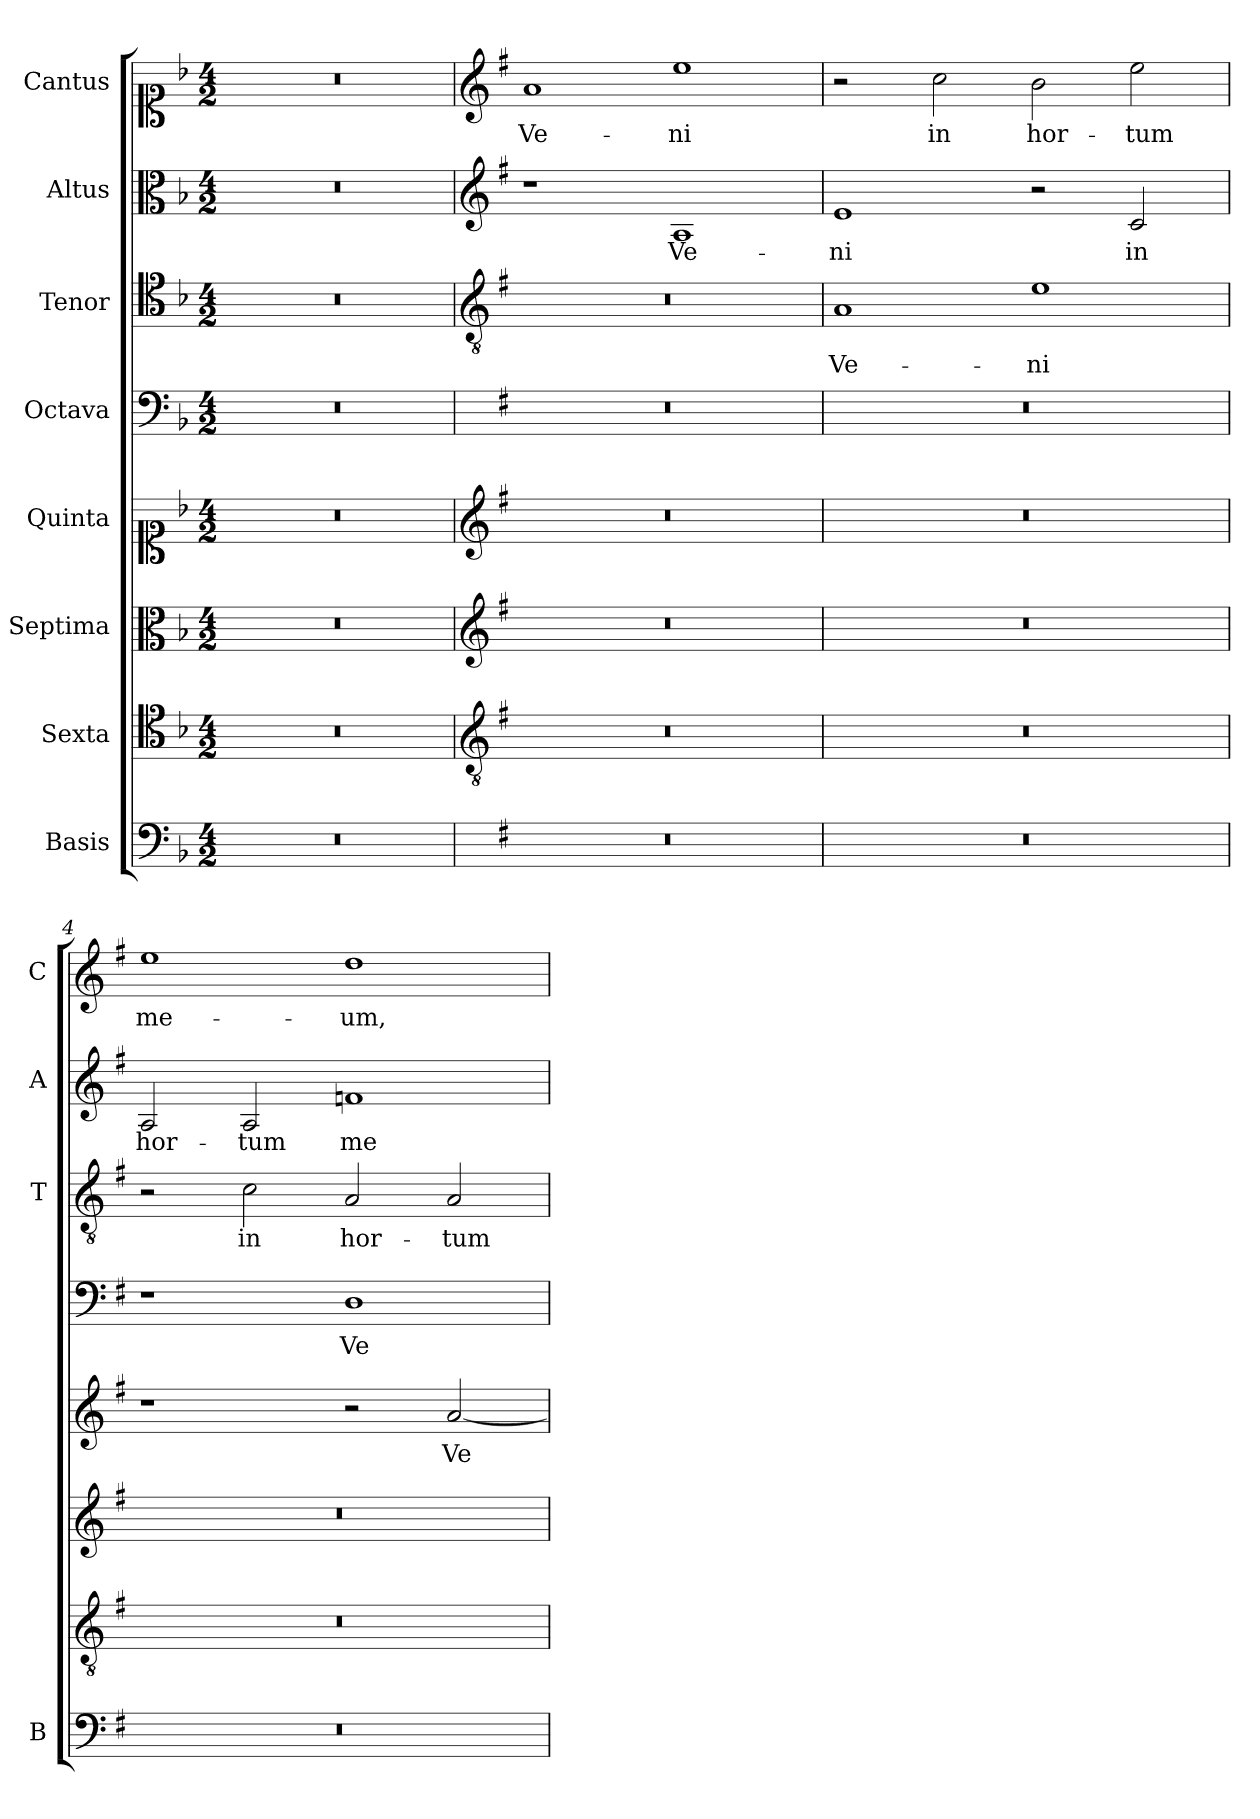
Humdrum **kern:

**kern	**kern	**kern	**kern	**text	**kern	**text	**kern	**text	**kern	**text	**kern	**text
*part8	*part7	*part6	*part5	*part5	*part4	*part4	*part3	*part3	*part2	*part2	*part1	*part1
*staff8	*staff7	*staff6	*staff5	*staff5	*staff4	*staff4	*staff3	*staff3	*staff2	*staff2	*staff1	*staff1
*I"Basis	*I"Sexta	*I"Septima	*I"Quinta	*	*I"Octava	*	*I"Tenor	*	*I"Altus	*	*I"Cantus	*
*I'B	*	*	*	*	*	*	*I'T	*	*I'A	*	*I'C	*
*clefF4	*clefC4	*clefC3	*clefC1	*	*clefF4	*	*clefC4	*	*clefC3	*	*clefC1	*
*k[b-]	*k[b-]	*k[b-]	*k[b-]	*	*k[b-]	*	*k[b-]	*	*k[b-]	*	*k[b-]	*
*F:	*F:	*F:	*F:	*	*F:	*	*F:	*	*F:	*	*F:	*
*M4/2	*M4/2	*M4/2	*M4/2	*	*M4/2	*	*M4/2	*	*M4/2	*	*M4/2	*
=1	=1	=1	=1	=1	=1	=1	=1	=1	=1	=1	=1	=1
0r	0r	0r	0r	.	0r	.	0r	.	0r	.	0r	.
=2	=2	=2	=2	=2	=2	=2	=2	=2	=2	=2	=2	=2
*	*clefGv2	*clefG2	*clefG2	*	*	*	*clefGv2	*	*clefG2	*	*clefG2	*
*k[f#]	*k[f#]	*k[f#]	*k[f#]	*	*k[f#]	*	*k[f#]	*	*k[f#]	*	*k[f#]	*
*G:	*G:	*G:	*G:	*	*G:	*	*G:	*	*G:	*	*G:	*
!	!	!	!	!	!	!	!	!	!	!	!	!LO:LY:b
0r	0r	0r	0r	.	0r	.	0r	.	1r	.	1a	Ve-
!	!	!	!	!	!	!	!	!	!	!LO:LY:b	!	!LO:LY:b
.	.	.	.	.	.	.	.	.	1A	Ve-	1ee	-ni
=3	=3	=3	=3	=3	=3	=3	=3	=3	=3	=3	=3	=3
!	!	!	!	!	!	!	!	!LO:LY:b	!	!LO:LY:b	!	!
0r	0r	0r	0r	.	0r	.	1A	Ve-	1e	-ni	2r	.
!	!	!	!	!	!	!	!	!	!	!	!	!LO:LY:b
.	.	.	.	.	.	.	.	.	.	.	2cc\	in
!	!	!	!	!	!	!	!	!LO:LY:b	!	!	!	!LO:LY:b
.	.	.	.	.	.	.	1e	-ni	2r	.	2b\	hor-
!	!	!	!	!	!	!	!	!	!	!LO:LY:b	!	!LO:LY:b
.	.	.	.	.	.	.	.	.	2c/	in	2ee\	-tum
=4	=4	=4	=4	=4	=4	=4	=4	=4	=4	=4	=4	=4
!	!	!	!	!	!	!	!	!	!	!LO:LY:b	!	!LO:LY:b
0r	0r	0r	1r	.	1r	.	2r	.	2A/	hor-	1ee	me-
!	!	!	!	!	!	!	!	!LO:LY:b	!	!LO:LY:b	!	!
.	.	.	.	.	.	.	2c\	in	2A/	-tum	.	.
!	!	!	!	!	!	!LO:LY:b	!	!LO:LY:b	!	!LO:LY:b	!	!LO:LY:b
.	.	.	2r	.	1D	Ve-	2A/	hor-	1fn	me-	1dd	-um,
!	!	!	!	!LO:LY:b	!	!	!	!LO:LY:b	!	!	!	!
.	.	.	[2a/	Ve-	.	.	2A/	-tum	.	.	.	.
=	=	=	=	=	=	=	=	=	=	=	=	=
*-	*-	*-	*-	*-	*-	*-	*-	*-	*-	*-	*-	*-
